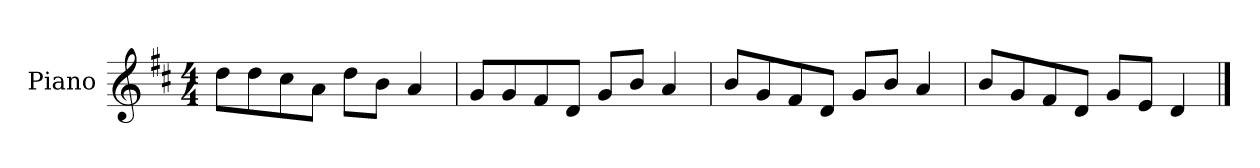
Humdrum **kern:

**kern
*part1
*staff1
*I"Piano
*I'P-no
*clefG2
*k[f#c#]
*M4/4
*MM90
=1
8dd\L
8dd\
8cc#\
8a\J
8dd\L
8b\J
4a/
=2
8g/L
8g/
8f#/
8d/J
8g/L
8b/J
4a/
=3
8b/L
8g/
8f#/
8d/J
8g/L
8b/J
4a/
=4
8b/L
8g/
8f#/
8d/J
8g/L
8e/J
4d/
==
*-
